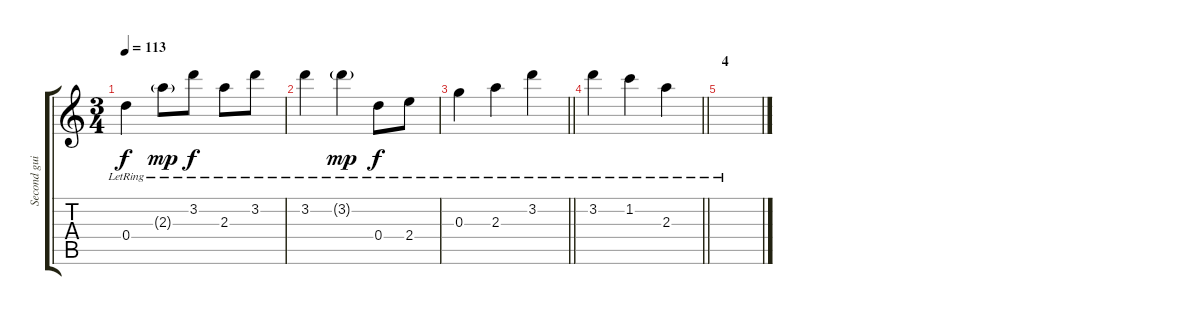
\track ("Second guitar" "Second gui") {instrument acousticguitarsteel}
\staff {score tabs}
\tuning (E5 B4 G4 D4 A3 E3) {hide}
\ts (3 4)
\tempo 113
\clef g2
\ks c
0.4{lr}.4{dy f} 2.3{g lr}.8{dy mp} 3.2{lr}.8{dy f} 2.3{lr}.8 3.2{lr}.8 |
3.2{lr}.4 3.2{g lr}.4{dy mp} 0.4{lr}.8{dy f} 2.4{lr}.8 |
\barLineRight lightlight
0.3{lr}.4 2.3{lr}.4 3.2{lr}.4 |
\barLineRight lightlight
3.2{lr}.4 1.2{lr}.4 2.3{lr}.4 |
\section ("" "4")
